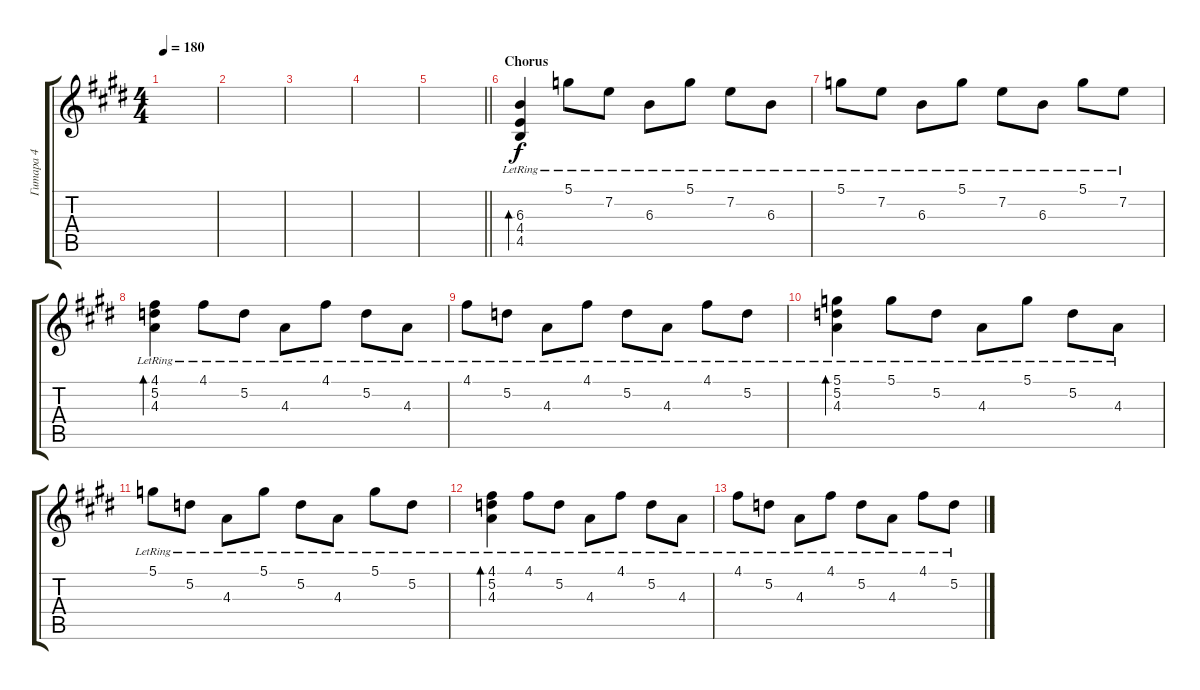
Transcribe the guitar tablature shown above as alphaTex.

\track ("Гитара 4" "Гитара 4") {instrument acousticguitarsteel}
\staff {score tabs}
\tuning (D4 A3 F3 C3 G2 D2) {hide}
\ts (4 4)
\tempo 180
\clef g2
\ks c#minor
|
|
|
|
\barLineRight lightlight
|
\section ("" "Chorus")
(6.3{lr} 4.4{lr} 4.5{lr}).4{bd 240} 5.1{lr}.8 7.2{lr}.8 6.3{lr}.8 5.1{lr}.8 7.2{lr}.8 6.3{lr}.8 |
5.1{lr}.8 7.2{lr}.8 6.3{lr}.8 5.1{lr}.8 7.2{lr}.8 6.3{lr}.8 5.1{lr}.8 7.2{lr}.8 |
(4.1{lr} 5.2{lr} 4.3{lr}).4{bd 240} 4.1{lr}.8 5.2{lr}.8 4.3{lr}.8 4.1{lr}.8 5.2{lr}.8 4.3{lr}.8 |
4.1{lr}.8 5.2{lr}.8 4.3{lr}.8 4.1{lr}.8 5.2{lr}.8 4.3{lr}.8 4.1{lr}.8 5.2{lr}.8 |
(5.1{lr} 5.2{lr} 4.3{lr}).4{bd 240} 5.1{lr}.8 5.2{lr}.8 4.3{lr}.8 5.1{lr}.8 5.2{lr}.8 4.3{lr}.8 |
5.1{lr}.8 5.2{lr}.8 4.3{lr}.8 5.1{lr}.8 5.2{lr}.8 4.3{lr}.8 5.1{lr}.8 5.2{lr}.8 |
(4.1{lr} 5.2{lr} 4.3{lr}).4{bd 240} 4.1{lr}.8 5.2{lr}.8 4.3{lr}.8 4.1{lr}.8 5.2{lr}.8 4.3{lr}.8 |
4.1{lr}.8 5.2{lr}.8 4.3{lr}.8 4.1{lr}.8 5.2{lr}.8 4.3{lr}.8 4.1{lr}.8 5.2{lr}.8
